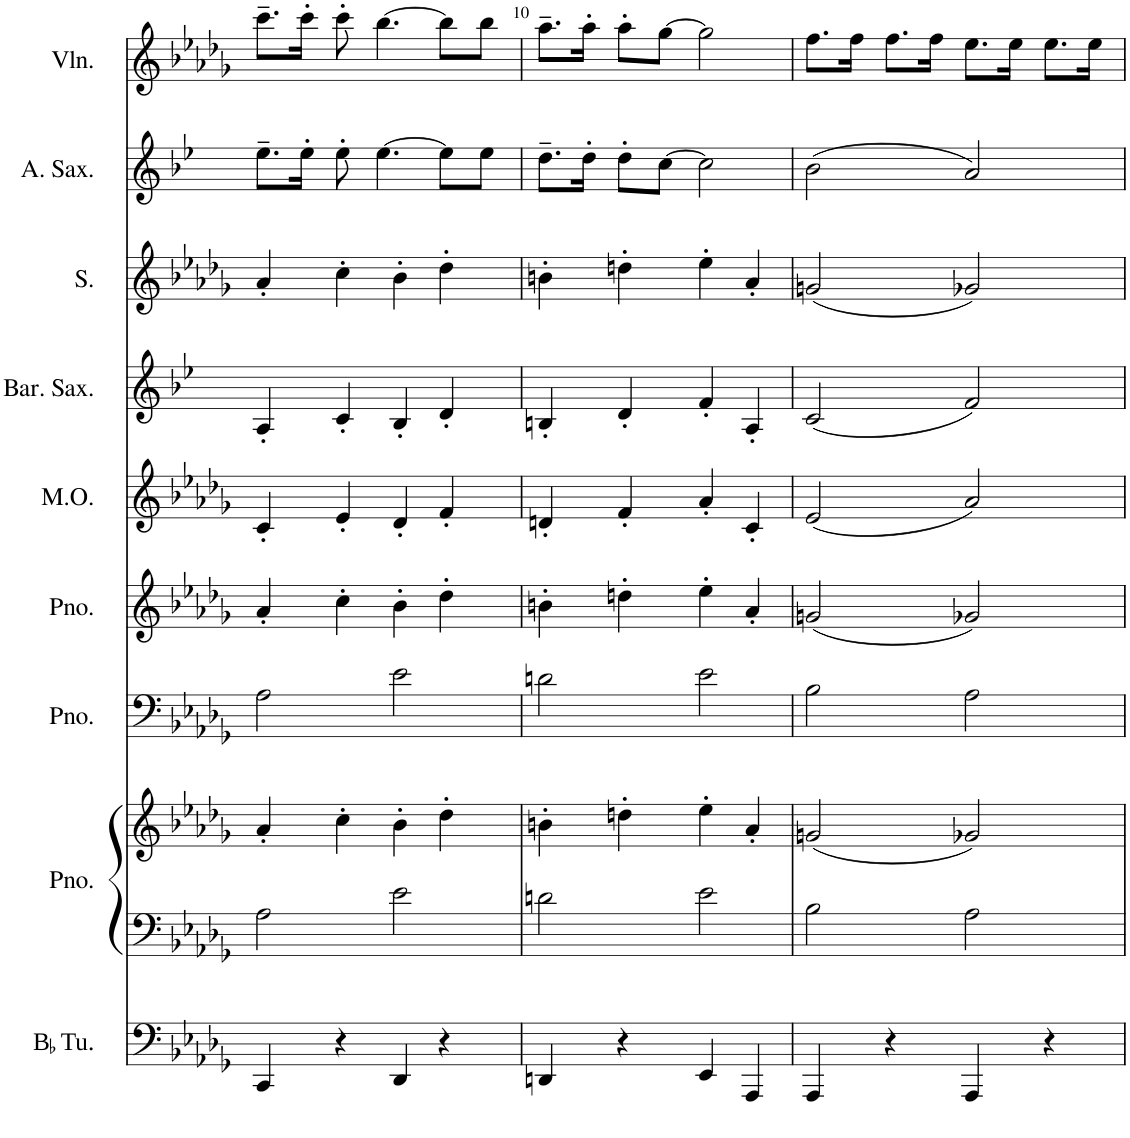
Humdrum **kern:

**kern	**kern	**kern	**kern	**kern	**kern	**kern	**kern	**kern	**kern
*part9	*part8	*part8	*part7	*part6	*part5	*part4	*part3	*part2	*part1
*staff10	*staff9	*staff8	*staff7	*staff6	*staff5	*staff4	*staff3	*staff2	*staff1
*I"BaccidentalFlat Tuba	*I"Piano	*	*I"Piano	*I"Piano	*I"Mouth Organ	*I"Baritone Saxophone	*I"Soprano	*I"Alto Saxophone	*I"Violin
*I'BaccidentalFlat Tu.	*I'Pno.	*	*I'Pno.	*I'Pno.	*I'M.O.	*I'Bar. Sax.	*I'S.	*I'A. Sax.	*I'Vln.
!!LO:PB:g=z
*clefF4	*clefF4	*clefG2	*clefF4	*clefG2	*clefG2	*clefG2	*clefG2	*clefG2	*clefG2
*	*	*	*	*Trd7c12	*Trd7c12	*Trd5c9	*Trd7c12	*Trd5c9	*Trd7c12
*k[b-e-a-d-g-]	*k[b-e-a-d-g-]	*k[b-e-a-d-g-]	*k[b-e-a-d-g-]	*k[b-e-a-d-g-]	*k[b-e-a-d-g-]	*k[b-e-]	*k[b-e-a-d-g-]	*k[b-e-]	*k[b-e-a-d-g-]
*M4/4	*M4/4	*M4/4	*M4/4	*M4/4	*M4/4	*M4/4	*M4/4	*M4/4	*M4/4
=9	=9	=9	=9	=9	=9	=9	=9	=9	=9
4CC/	2A-\	4a-'/	2A-\	4a-'/	4c'/	4A'/	4a-'/	8.ee-~\L	8.ccc~\L
.	.	.	.	.	.	.	.	16ee-'\Jk	16ccc'\Jk
4r	.	4cc'\	.	4cc'\	4e-'/	4c'/	4cc'\	8ee-'\	8ccc'\
.	.	.	.	.	.	.	.	[4.ee-\	[4.bb-\
4DD-/	2e-\	4b-'\	2e-\	4b-'\	4d-'/	4B-'/	4b-'\	.	.
4r	.	4dd-'\	.	4dd-'\	4f'/	4d'/	4dd-'\	8ee-\L]	8bb-\L]
.	.	.	.	.	.	.	.	8ee-\J	8bb-\J
=10	=10	=10	=10	=10	=10	=10	=10	=10	=10
4DDn/	2dn\	4bn'\	2dn\	4bn'\	4dn'/	4Bn'/	4bn'\	8.dd~\L	8.aa-~\L
.	.	.	.	.	.	.	.	16dd'\Jk	16aa-'\Jk
4r	.	4ddn'\	.	4ddn'\	4f'/	4d'/	4ddn'\	8dd'\L	8aa-'\L
.	.	.	.	.	.	.	.	[8cc\J	[8gg-\J
4EE-/	2e-\	4ee-'\	2e-\	4ee-'\	4a-'/	4f'/	4ee-'\	2cc\]	2gg-\]
4AAA-/	.	4a-'/	.	4a-'/	4c'/	4A'/	4a-'/	.	.
=11	=11	=11	=11	=11	=11	=11	=11	=11	=11
4AAA-/	2B-\	(2gn/	2B-\	(2gn/	(2e-/	(2c/	(2gn/	(2b-\	8.ff\L
.	.	.	.	.	.	.	.	.	16ff\Jk
4r	.	.	.	.	.	.	.	.	8.ff\L
.	.	.	.	.	.	.	.	.	16ff\Jk
4AAA-/	2A-\	2g-X/)	2A-\	2g-X/)	2a-/)	2f/)	2g-X/)	2a/)	8.ee-\L
.	.	.	.	.	.	.	.	.	16ee-\Jk
4r	.	.	.	.	.	.	.	.	8.ee-\L
.	.	.	.	.	.	.	.	.	16ee-\Jk
=	=	=	=	=	=	=	=	=	=
*-	*-	*-	*-	*-	*-	*-	*-	*-	*-
